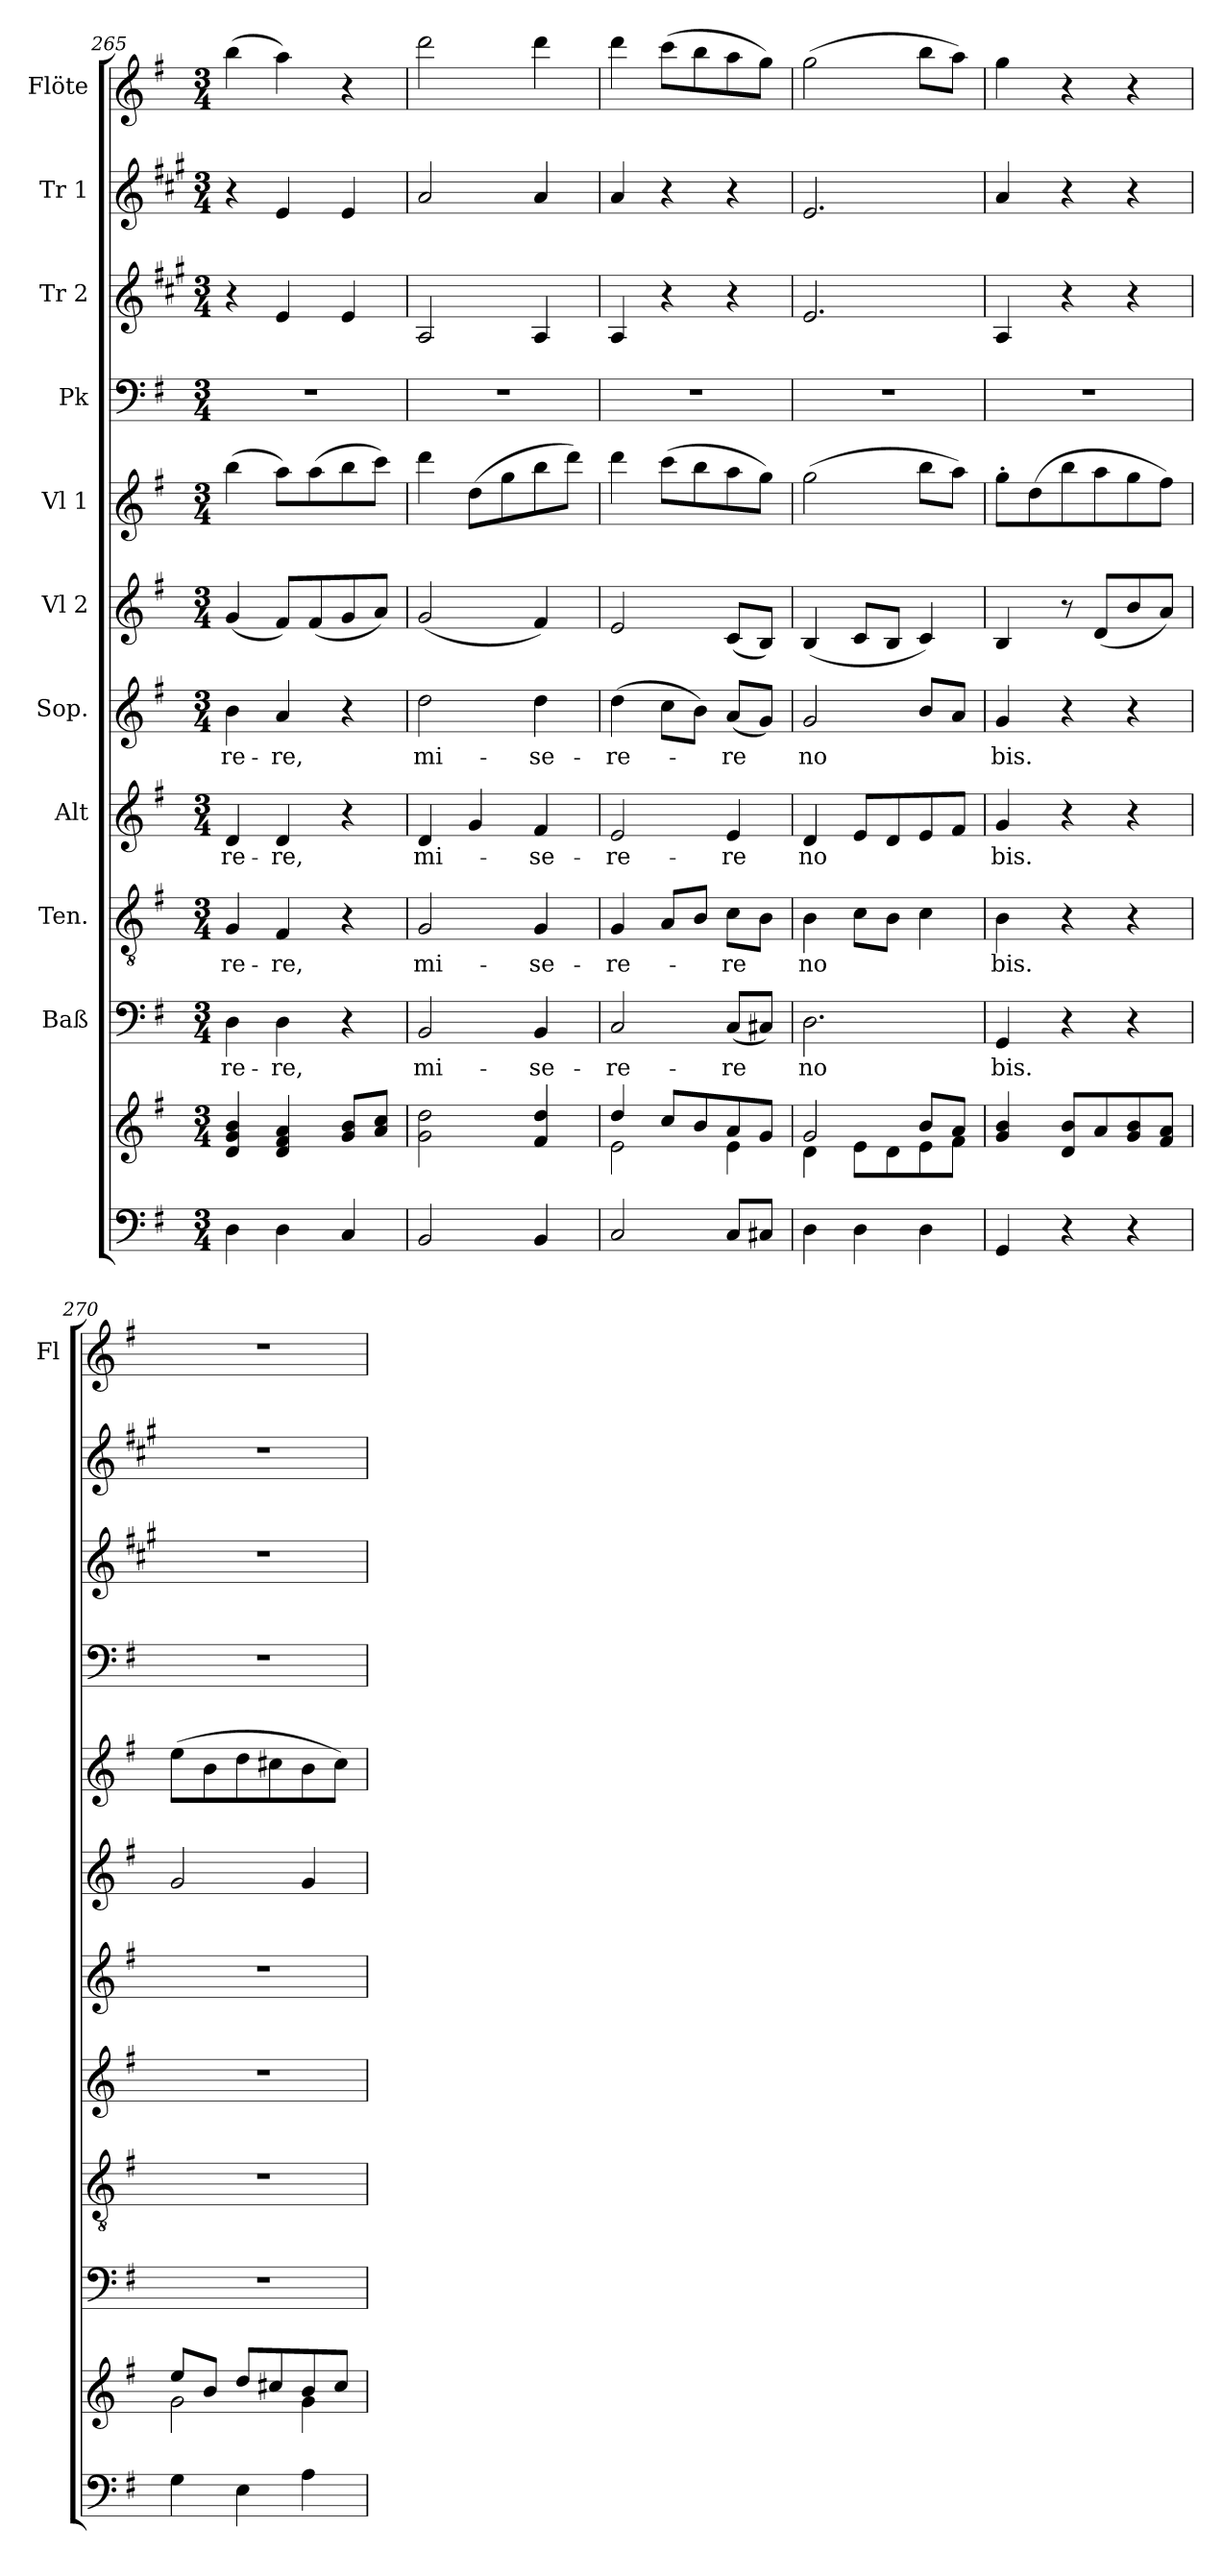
**kern	**kern	**kern	**text	**kern	**text	**kern	**text	**kern	**text	**kern	**kern	**kern	**kern	**kern	**kern
*part11	*part11	*part10	*part10	*part9	*part9	*part8	*part8	*part7	*part7	*part6	*part5	*part4	*part3	*part2	*part1
*staff12	*staff11	*staff10	*staff10	*staff9	*staff9	*staff8	*staff8	*staff7	*staff7	*staff6	*staff5	*staff4	*staff3	*staff2	*staff1
*	*	*I"Baß	*	*I"Ten.	*	*I"Alt	*	*I"Sop.	*	*I"Vl 2	*I"Vl 1	*I"Pk	*I"Tr 2	*I"Tr 1	*I"Flöte
*	*	*	*	*	*	*	*	*	*	*	*	*	*	*	*I'Fl
*clefF4	*clefG2	*clefF4	*	*clefGv2	*	*clefG2	*	*clefG2	*	*clefG2	*clefG2	*clefF4	*clefG2	*clefG2	*clefG2
*	*	*	*	*	*	*	*	*	*	*	*	*	*ITrd1c2	*ITrd1c2	*
*k[f#]	*k[f#]	*k[f#]	*	*k[f#]	*	*k[f#]	*	*k[f#]	*	*k[f#]	*k[f#]	*k[f#]	*k[f#]	*k[f#]	*k[f#]
*G:	*G:	*G:	*	*G:	*	*G:	*	*G:	*	*G:	*G:	*G:	*G:	*G:	*G:
*M3/4	*M3/4	*M3/4	*	*M3/4	*	*M3/4	*	*M3/4	*	*M3/4	*M3/4	*M3/4	*M3/4	*M3/4	*M3/4
=265	=265	=265	=265	=265	=265	=265	=265	=265	=265	=265	=265	=265	=265	=265	=265
!	!	!	!LO:LY:b	!	!LO:LY:b	!	!LO:LY:b	!	!LO:LY:b	!	!	!	!	!	!
4D\	4d/ 4g/ 4b/	4D\	-re-	4G/	-re-	4d/	-re-	4b\	-re-	(<4g/	(>4bb\	2.r	4r	4r	(>4bb\
!	!	!	!LO:LY:b	!	!LO:LY:b	!	!LO:LY:b	!	!LO:LY:b	!	!	!	!	!	!
4D\	4d/ 4f#/ 4a/	4D\	-re,	4F#/	-re,	4d/	-re,	4a/	-re,	8f#/L)	8aa\L)	.	4d/	4d/	4aa\)
.	.	.	.	.	.	.	.	.	.	(<8f#/	(>8aa\	.	.	.	.
4C/	8g/ 8b/L	4r	.	4r	.	4r	.	4r	.	8g/	8bb\	.	4d/	4d/	4r
.	8a/ 8cc/J	.	.	.	.	.	.	.	.	8a/J)	8ccc\J)	.	.	.	.
=266	=266	=266	=266	=266	=266	=266	=266	=266	=266	=266	=266	=266	=266	=266	=266
!	!	!	!LO:LY:b	!	!LO:LY:b	!	!LO:LY:b	!	!LO:LY:b	!	!	!	!	!	!
2BB/	2g\ 2dd\	2BB/	mi-	2G/	mi-	4d/	mi-	2dd\	mi-	(<2g/	4ddd\	2.r	2G/	2g/	2ddd\
.	.	.	.	.	.	4g/	.	.	.	.	(>8dd\L	.	.	.	.
.	.	.	.	.	.	.	.	.	.	.	8gg\	.	.	.	.
!	!	!	!LO:LY:b	!	!LO:LY:b	!	!LO:LY:b	!	!LO:LY:b	!	!	!	!	!	!
4BB/	4f#/ 4dd/	4BB/	-se-	4G/	-se-	4f#/	-se-	4dd\	-se-	4f#/)	8bb\	.	4G/	4g/	4ddd\
.	.	.	.	.	.	.	.	.	.	.	8ddd\J)	.	.	.	.
=267	=267	=267	=267	=267	=267	=267	=267	=267	=267	=267	=267	=267	=267	=267	=267
*	*^	*	*	*	*	*	*	*	*	*	*	*	*	*	*
!	!	!	!	!LO:LY:b	!	!LO:LY:b	!	!LO:LY:b	!	!LO:LY:b	!	!	!	!	!	!
2C/	4dd/	2e\	2C/	-re-	4G/	-re-	2e/	-re-	(>4dd\	-re-	2e/	4ddd\	2.r	4G/	4g/	4ddd\
.	8cc/L	.	.	.	8A/L	.	.	.	8cc\L	.	.	(>8ccc\L	.	4r	4r	(>8ccc\L
.	8b/	.	.	.	8B/J	.	.	.	8b\J)	.	.	8bb\	.	.	.	8bb\
!	!	!	!	!LO:LY:b	!	!LO:LY:b	!	!LO:LY:b	!	!LO:LY:b	!	!	!	!	!	!
8C/L	8a/	4e\	(<8C/L	-re	8c\L	-re	4e/	-re	(<8a/L	-re	(<8c/L	8aa\	.	4r	4r	8aa\
8C#X/J	8g/J	.	8C#X/J)	.	8B\J	.	.	.	8g/J)	.	8B/J)	8gg\J)	.	.	.	8gg\J)
=268	=268	=268	=268	=268	=268	=268	=268	=268	=268	=268	=268	=268	=268	=268	=268	=268
!	!	!	!	!LO:LY:b	!	!LO:LY:b	!	!LO:LY:b	!	!LO:LY:b	!	!	!	!	!	!
4D\	2g/	4d\	2.D\	no	4B\	no	4d/	no	2g/	no	(<4B/	(>2gg\	2.r	2.d/	2.d/	(>2gg\
4D\	.	8e\L	.	.	8c\L	.	8e/L	.	.	.	8c/L	.	.	.	.	.
.	.	8d\	.	.	8B\J	.	8d/	.	.	.	8B/J	.	.	.	.	.
4D\	8b/L	8e\	.	.	4c\	.	8e/	.	8b/L	.	4c/)	8bb\L	.	.	.	8bb\L
.	8a/J	8f#\J	.	.	.	.	8f#/J	.	8a/J	.	.	8aa\J)	.	.	.	8aa\J)
!!LO:PB:g=z
=269	=269	=269	=269	=269	=269	=269	=269	=269	=269	=269	=269	=269	=269	=269	=269	=269
!	!	!	!	!LO:LY:b	!	!LO:LY:b	!	!LO:LY:b	!	!LO:LY:b	!	!	!	!	!	!
*	*v	*v	*	*	*	*	*	*	*	*	*	*	*	*	*	*
4GG/	4g/ 4b/	4GG/	bis.	4B\	bis.	4g/	bis.	4g/	bis.	4B/	8gg'>\L	2.r	4G/	4g/	4gg\
.	.	.	.	.	.	.	.	.	.	.	(>8dd\	.	.	.	.
4r	8d/ 8b/L	4r	.	4r	.	4r	.	4r	.	8r	8bb\	.	4r	4r	4r
.	8a/	.	.	.	.	.	.	.	.	(<8d/L	8aa\	.	.	.	.
4r	8g/ 8b/	4r	.	4r	.	4r	.	4r	.	8b/	8gg\	.	4r	4r	4r
.	8f#/ 8a/J	.	.	.	.	.	.	.	.	8a/J)	8ff#\J)	.	.	.	.
=270	=270	=270	=270	=270	=270	=270	=270	=270	=270	=270	=270	=270	=270	=270	=270
*	*^	*	*	*	*	*	*	*	*	*	*	*	*	*	*
4G\	8ee/L	2g\	2.r	.	2.r	.	2.r	.	2.r	.	2g/	(>8ee\L	2.r	2.r	2.r	2.r
.	8b/J	.	.	.	.	.	.	.	.	.	.	8b\	.	.	.	.
4E\	8dd/L	.	.	.	.	.	.	.	.	.	.	8dd\	.	.	.	.
.	8cc#X/	.	.	.	.	.	.	.	.	.	.	8cc#X\	.	.	.	.
4A\	8b/	4g\	.	.	.	.	.	.	.	.	4g/	8b\	.	.	.	.
.	8cc#/J	.	.	.	.	.	.	.	.	.	.	8cc#\J)	.	.	.	.
*	*v	*v	*	*	*	*	*	*	*	*	*	*	*	*	*	*
=	=	=	=	=	=	=	=	=	=	=	=	=	=	=	=
*-	*-	*-	*-	*-	*-	*-	*-	*-	*-	*-	*-	*-	*-	*-	*-
